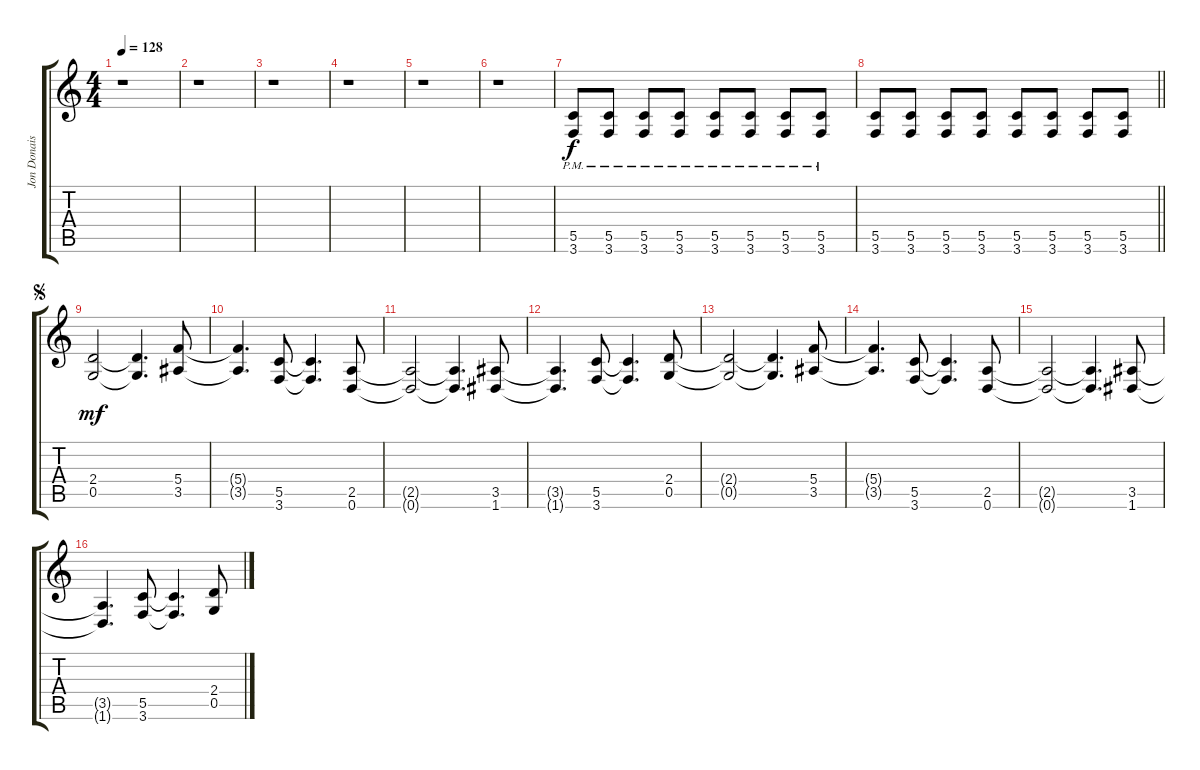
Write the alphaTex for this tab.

\track ("Jon Donais" "Jon Donais") {instrument distortionguitar}
\staff {score tabs}
\tuning (D4 A3 F3 C3 G2 D2) {hide}
\ts (4 4)
\tempo 128
\clef g2
\ks c
r.1{dy f} |
r.1 |
r.1 |
r.1 |
r.1 |
r.1 |
(5.5{pm} 3.6{pm}).8 (5.5{pm} 3.6{pm}).8 (5.5{pm} 3.6{pm}).8 (5.5{pm} 3.6{pm}).8 (5.5{pm} 3.6{pm}).8 (5.5{pm} 3.6{pm}).8 (5.5{pm} 3.6{pm}).8 (5.5{pm} 3.6{pm}).8 |
\barLineRight lightlight
(5.5 3.6).8 (5.5 3.6).8 (5.5 3.6).8 (5.5 3.6).8 (5.5 3.6).8 (5.5 3.6).8 (5.5 3.6).8 (5.5 3.6).8 |
\jump segno
(2.4 0.5).2{dy mf} (2.4{t} 0.5{t}).4{d} (5.4 3.5).8 |
(5.4{t} 3.5{t}).4{d} (5.5 3.6).8 (5.5{t} 3.6{t}).4{d} (2.5 0.6).8 |
(2.5{t} 0.6{t}).2 (2.5{t} 0.6{t}).4{d} (3.5 1.6).8 |
(3.5{t} 1.6{t}).4{d} (5.5 3.6).8 (5.5{t} 3.6{t}).4{d} (2.4 0.5).8 |
(2.4{t} 0.5{t}).2 (2.4{t} 0.5{t}).4{d} (5.4 3.5).8 |
(5.4{t} 3.5{t}).4{d} (5.5 3.6).8 (5.5{t} 3.6{t}).4{d} (2.5 0.6).8 |
(2.5{t} 0.6{t}).2 (2.5{t} 0.6{t}).4{d} (3.5 1.6).8 |
(3.5{t} 1.6{t}).4{d} (5.5 3.6).8 (5.5{t} 3.6{t}).4{d} (2.4 0.5).8
